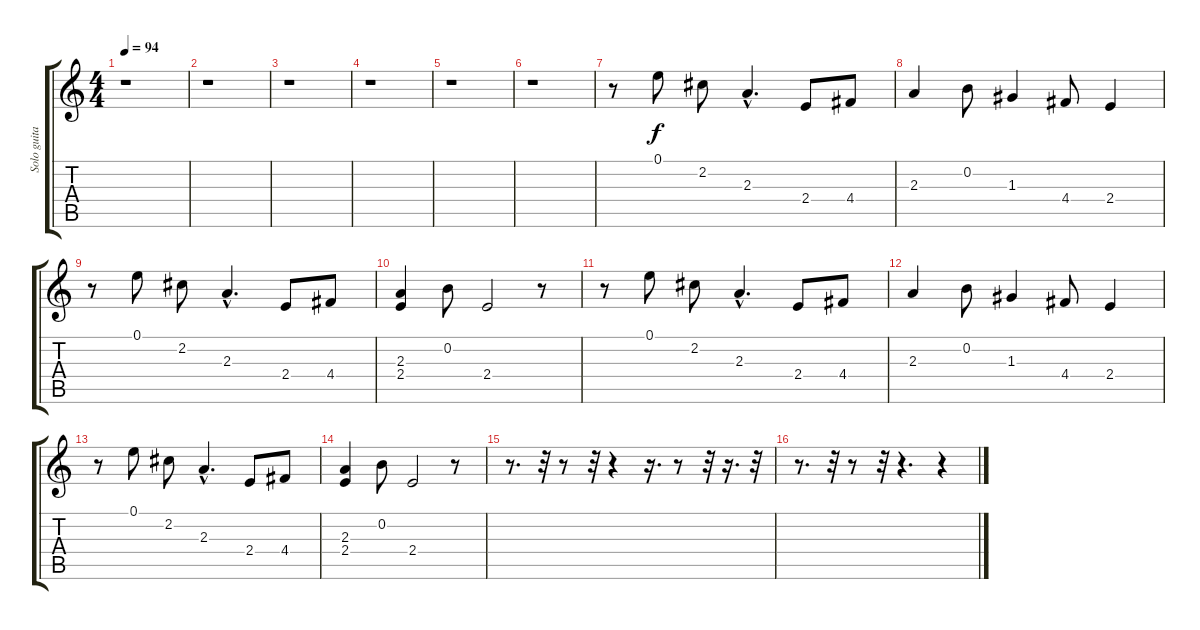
\track ("Solo guitarra" "Solo guita") {instrument electricguitarjazz}
\staff {score tabs}
\tuning (E4 B3 G3 D3 A2 E2) {hide}
\ts (4 4)
\tempo 94
\clef g2
\ks c
r.1{dy f} |
r.1 |
r.1 |
r.1 |
r.1 |
r.1 |
r.8 0.1.8 2.2.8 2.3{hac}.4{d} 2.4.8 4.4.8 |
2.3.4 0.2.8 1.3.4 4.4.8 2.4.4 |
r.8 0.1.8 2.2.8 2.3{hac}.4{d} 2.4.8 4.4.8 |
(2.3 2.4).4 0.2.8 2.4.2 r.8 |
r.8 0.1.8 2.2.8 2.3{hac}.4{d} 2.4.8 4.4.8 |
2.3.4 0.2.8 1.3.4 4.4.8 2.4.4 |
r.8 0.1.8 2.2.8 2.3{hac}.4{d} 2.4.8 4.4.8 |
(2.3 2.4).4 0.2.8 2.4.2 r.8 |
r.8{d} r.32 r.8 r.32 r.4 r.16{d} r.8 r.32 r.16{d} r.32 |
r.8{d} r.32 r.8 r.32 r.4{d} r.4
